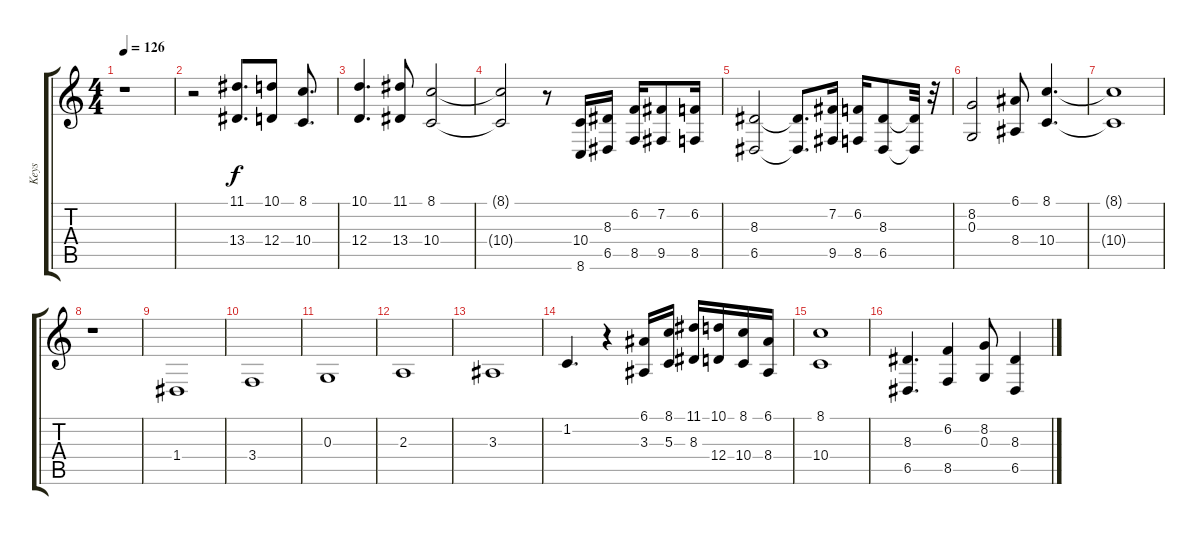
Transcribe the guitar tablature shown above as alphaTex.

\track ("Keys" "Keys") {instrument synthstrings1}
\staff {score tabs}
\tuning (E4 B3 G3 D3 A2 E2) {hide}
\ts (4 4)
\tempo 126
\clef g2
\ks c
r.1{dy f} |
r.2 (11.1 13.4).8{d} (10.1 12.4).8 (8.1 10.4).8{d} |
(10.1 12.4).4{d} (11.1 13.4).8 (8.1 10.4).2 |
(8.1{t} 10.4{t}).2 r.8 (10.4 8.6).16 (8.3 6.5).16 (6.2 8.5).16 (7.2 9.5).8 (6.2 8.5).16 |
(8.3 6.5).2 (8.3{t} 6.5{t}).8{d} (7.2 9.5).16 (6.2 8.5).16 (8.3 6.5).8 (8.3{t} 6.5{t}).32 r.32 |
(8.2 0.3).2 (6.1 8.4).8 (8.1 10.4).4{d} |
(8.1{t} 10.4{t}).1 |
r.1 |
1.4.1 |
3.4.1 |
0.3.1 |
2.3.1 |
3.3.1 |
1.2.4{d} r.4 (6.1 3.3).16 (8.1 5.3).16 (11.1 8.3).16 (10.1 12.4).16 (8.1 10.4).16 (6.1 8.4).16 |
(8.1 10.4).1 |
(8.3 6.5).4{d} (6.2 8.5).4 (8.2 0.3).8 (8.3 6.5).4
